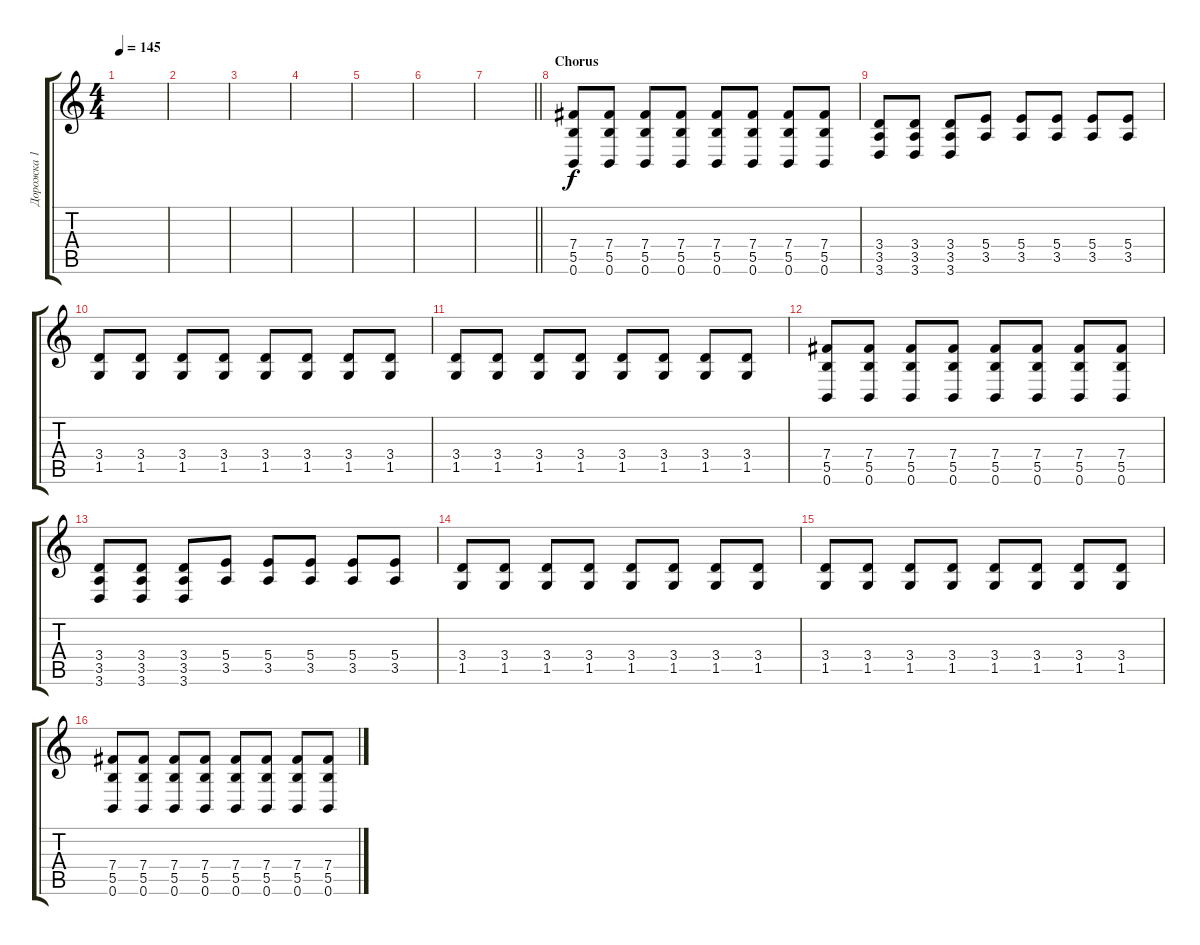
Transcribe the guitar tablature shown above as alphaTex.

\track ("Дорожка 1" "Дорожка 1") {instrument distortionguitar}
\staff {score tabs}
\tuning (Db4 Ab3 E3 B2 Gb2 B1) {hide}
\ts (4 4)
\tempo 145
\clef g2
\ks c
|
|
|
|
|
|
\barLineRight lightlight
|
\section ("" "Chorus")
(7.4 5.5 0.6).8 (7.4 5.5 0.6).8 (7.4 5.5 0.6).8 (7.4 5.5 0.6).8 (7.4 5.5 0.6).8 (7.4 5.5 0.6).8 (7.4 5.5 0.6).8 (7.4 5.5 0.6).8 |
(3.4 3.5 3.6).8 (3.4 3.5 3.6).8 (3.4 3.5 3.6).8 (5.4 3.5).8 (5.4 3.5).8 (5.4 3.5).8 (5.4 3.5).8 (5.4 3.5).8 |
(3.4 1.5).8 (3.4 1.5).8 (3.4 1.5).8 (3.4 1.5).8 (3.4 1.5).8 (3.4 1.5).8 (3.4 1.5).8 (3.4 1.5).8 |
(3.4 1.5).8 (3.4 1.5).8 (3.4 1.5).8 (3.4 1.5).8 (3.4 1.5).8 (3.4 1.5).8 (3.4 1.5).8 (3.4 1.5).8 |
(7.4 5.5 0.6).8 (7.4 5.5 0.6).8 (7.4 5.5 0.6).8 (7.4 5.5 0.6).8 (7.4 5.5 0.6).8 (7.4 5.5 0.6).8 (7.4 5.5 0.6).8 (7.4 5.5 0.6).8 |
(3.4 3.5 3.6).8 (3.4 3.5 3.6).8 (3.4 3.5 3.6).8 (5.4 3.5).8 (5.4 3.5).8 (5.4 3.5).8 (5.4 3.5).8 (5.4 3.5).8 |
(3.4 1.5).8 (3.4 1.5).8 (3.4 1.5).8 (3.4 1.5).8 (3.4 1.5).8 (3.4 1.5).8 (3.4 1.5).8 (3.4 1.5).8 |
(3.4 1.5).8 (3.4 1.5).8 (3.4 1.5).8 (3.4 1.5).8 (3.4 1.5).8 (3.4 1.5).8 (3.4 1.5).8 (3.4 1.5).8 |
(7.4 5.5 0.6).8 (7.4 5.5 0.6).8 (7.4 5.5 0.6).8 (7.4 5.5 0.6).8 (7.4 5.5 0.6).8 (7.4 5.5 0.6).8 (7.4 5.5 0.6).8 (7.4 5.5 0.6).8
